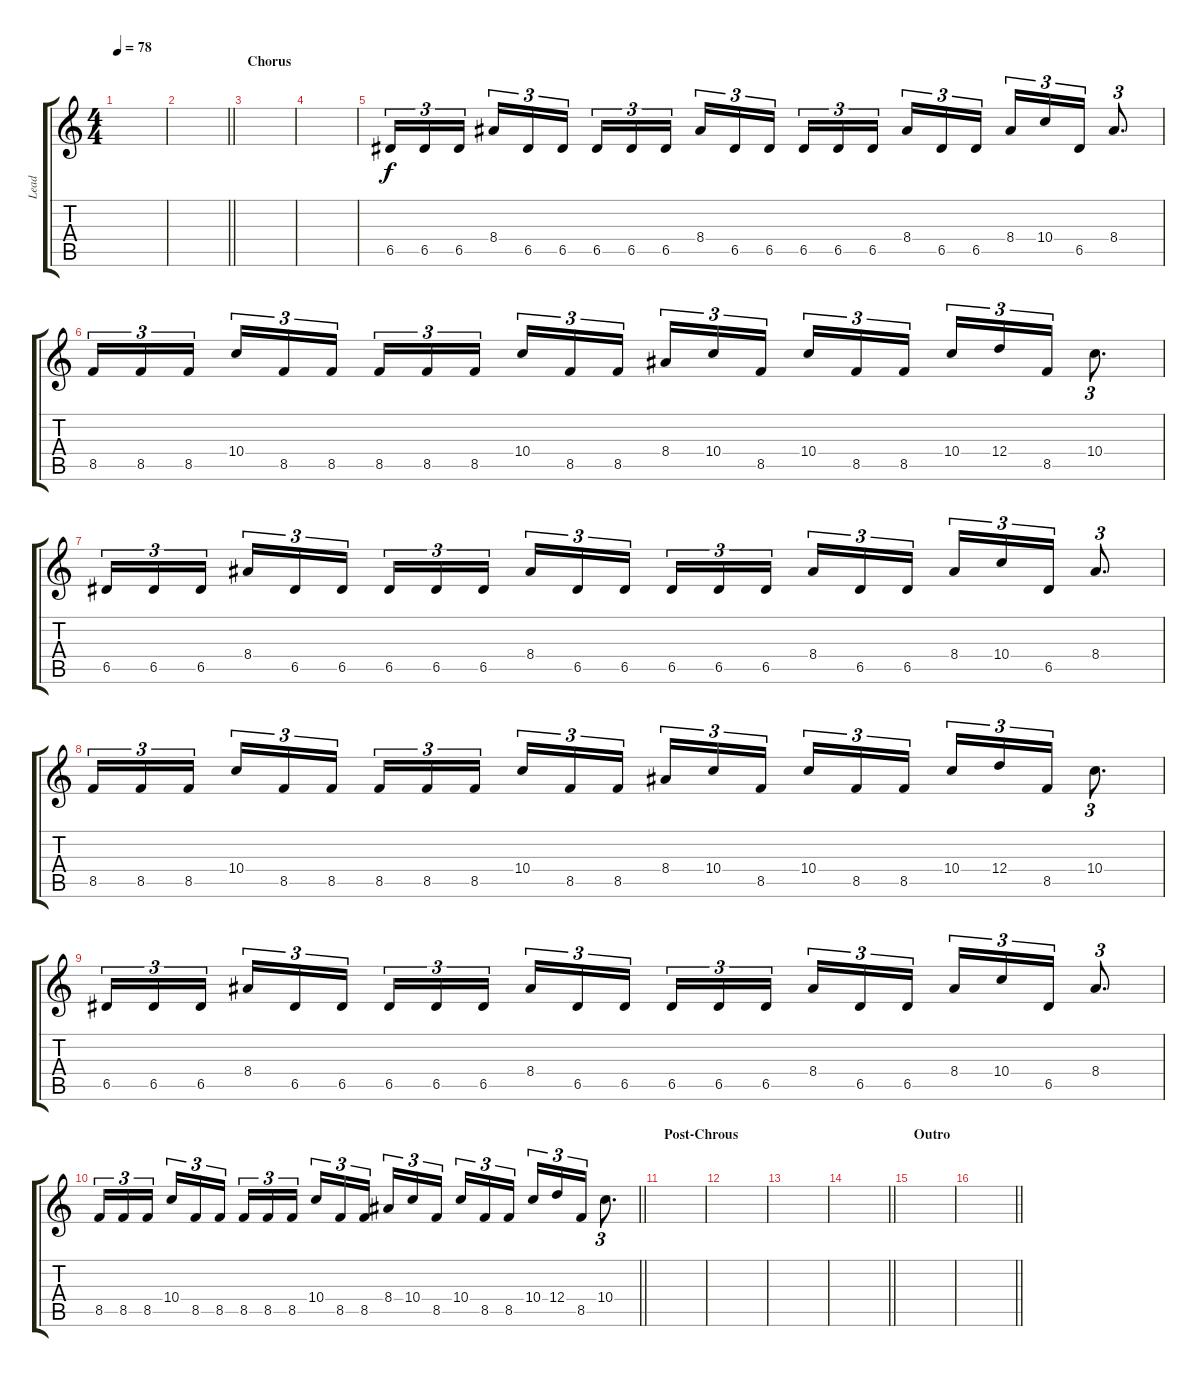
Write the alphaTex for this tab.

\track ("Lead" "Lead") {instrument distortionguitar}
\staff {score tabs}
\tuning (E4 B3 G3 D3 A2 D2) {hide}
\ts (4 4)
\tempo 78
\clef g2
\ks c
|
\barLineRight lightlight
|
\section ("" "Chorus")
|
|
6.5.16{tu (3 2)} 6.5.16{tu (3 2)} 6.5.16{tu (3 2) beam splitsecondary} 8.4.16{tu (3 2)} 6.5.16{tu (3 2)} 6.5.16{tu (3 2)} 6.5.16{tu (3 2)} 6.5.16{tu (3 2)} 6.5.16{tu (3 2) beam splitsecondary} 8.4.16{tu (3 2)} 6.5.16{tu (3 2)} 6.5.16{tu (3 2)} 6.5.16{tu (3 2)} 6.5.16{tu (3 2)} 6.5.16{tu (3 2) beam splitsecondary} 8.4.16{tu (3 2)} 6.5.16{tu (3 2)} 6.5.16{tu (3 2)} 8.4.16{tu (3 2)} 10.4.16{tu (3 2)} 6.5.16{tu (3 2)} 8.4.8{d tu (3 2)} |
8.5.16{tu (3 2)} 8.5.16{tu (3 2)} 8.5.16{tu (3 2) beam splitsecondary} 10.4.16{tu (3 2)} 8.5.16{tu (3 2)} 8.5.16{tu (3 2)} 8.5.16{tu (3 2)} 8.5.16{tu (3 2)} 8.5.16{tu (3 2) beam splitsecondary} 10.4.16{tu (3 2)} 8.5.16{tu (3 2)} 8.5.16{tu (3 2)} 8.4.16{tu (3 2)} 10.4.16{tu (3 2)} 8.5.16{tu (3 2) beam splitsecondary} 10.4.16{tu (3 2)} 8.5.16{tu (3 2)} 8.5.16{tu (3 2)} 10.4.16{tu (3 2)} 12.4.16{tu (3 2)} 8.5.16{tu (3 2)} 10.4.8{d tu (3 2)} |
6.5.16{tu (3 2)} 6.5.16{tu (3 2)} 6.5.16{tu (3 2) beam splitsecondary} 8.4.16{tu (3 2)} 6.5.16{tu (3 2)} 6.5.16{tu (3 2)} 6.5.16{tu (3 2)} 6.5.16{tu (3 2)} 6.5.16{tu (3 2) beam splitsecondary} 8.4.16{tu (3 2)} 6.5.16{tu (3 2)} 6.5.16{tu (3 2)} 6.5.16{tu (3 2)} 6.5.16{tu (3 2)} 6.5.16{tu (3 2) beam splitsecondary} 8.4.16{tu (3 2)} 6.5.16{tu (3 2)} 6.5.16{tu (3 2)} 8.4.16{tu (3 2)} 10.4.16{tu (3 2)} 6.5.16{tu (3 2)} 8.4.8{d tu (3 2)} |
8.5.16{tu (3 2)} 8.5.16{tu (3 2)} 8.5.16{tu (3 2) beam splitsecondary} 10.4.16{tu (3 2)} 8.5.16{tu (3 2)} 8.5.16{tu (3 2)} 8.5.16{tu (3 2)} 8.5.16{tu (3 2)} 8.5.16{tu (3 2) beam splitsecondary} 10.4.16{tu (3 2)} 8.5.16{tu (3 2)} 8.5.16{tu (3 2)} 8.4.16{tu (3 2)} 10.4.16{tu (3 2)} 8.5.16{tu (3 2) beam splitsecondary} 10.4.16{tu (3 2)} 8.5.16{tu (3 2)} 8.5.16{tu (3 2)} 10.4.16{tu (3 2)} 12.4.16{tu (3 2)} 8.5.16{tu (3 2)} 10.4.8{d tu (3 2)} |
6.5.16{tu (3 2)} 6.5.16{tu (3 2)} 6.5.16{tu (3 2) beam splitsecondary} 8.4.16{tu (3 2)} 6.5.16{tu (3 2)} 6.5.16{tu (3 2)} 6.5.16{tu (3 2)} 6.5.16{tu (3 2)} 6.5.16{tu (3 2) beam splitsecondary} 8.4.16{tu (3 2)} 6.5.16{tu (3 2)} 6.5.16{tu (3 2)} 6.5.16{tu (3 2)} 6.5.16{tu (3 2)} 6.5.16{tu (3 2) beam splitsecondary} 8.4.16{tu (3 2)} 6.5.16{tu (3 2)} 6.5.16{tu (3 2)} 8.4.16{tu (3 2)} 10.4.16{tu (3 2)} 6.5.16{tu (3 2)} 8.4.8{d tu (3 2)} |
\barLineRight lightlight
8.5.16{tu (3 2)} 8.5.16{tu (3 2)} 8.5.16{tu (3 2) beam splitsecondary} 10.4.16{tu (3 2)} 8.5.16{tu (3 2)} 8.5.16{tu (3 2)} 8.5.16{tu (3 2)} 8.5.16{tu (3 2)} 8.5.16{tu (3 2) beam splitsecondary} 10.4.16{tu (3 2)} 8.5.16{tu (3 2)} 8.5.16{tu (3 2)} 8.4.16{tu (3 2)} 10.4.16{tu (3 2)} 8.5.16{tu (3 2) beam splitsecondary} 10.4.16{tu (3 2)} 8.5.16{tu (3 2)} 8.5.16{tu (3 2)} 10.4.16{tu (3 2)} 12.4.16{tu (3 2)} 8.5.16{tu (3 2)} 10.4.8{d tu (3 2)} |
\section ("" "Post-Chrous")
|
|
|
\barLineRight lightlight
|
\section ("" "Outro")
|
\barLineRight lightlight
